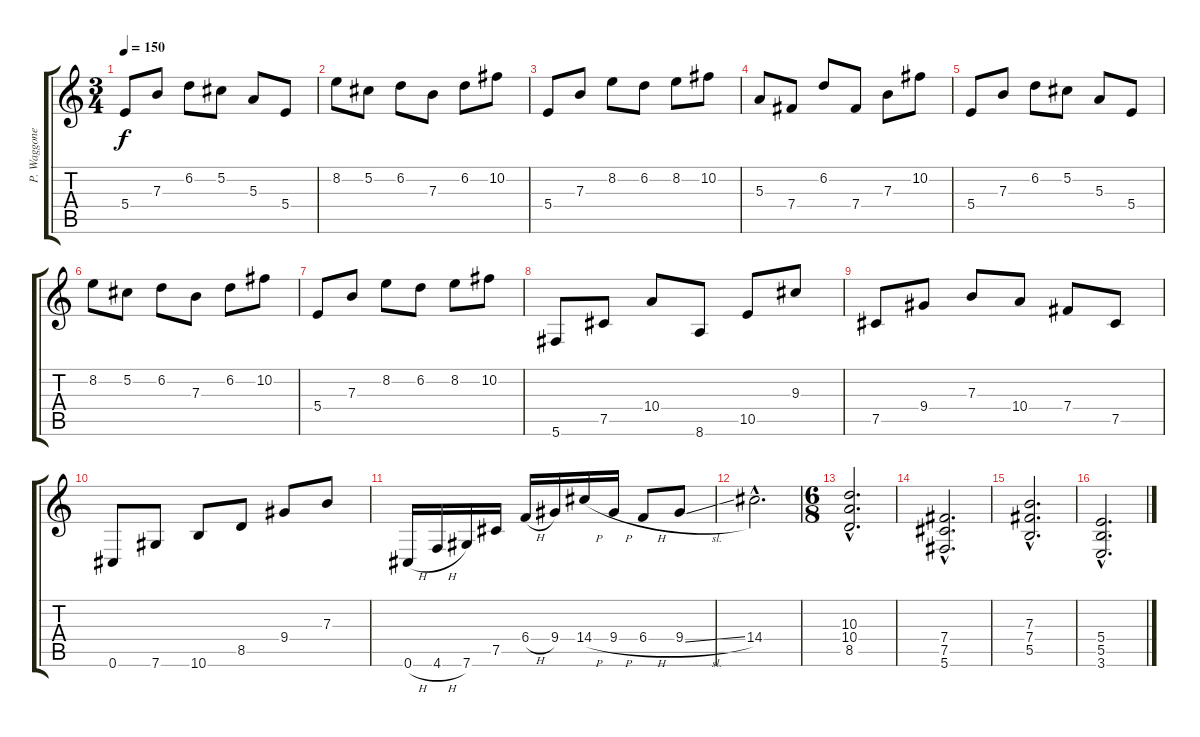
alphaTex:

\track ("P. Waggoner Gtr." "P. Waggone") {instrument distortionguitar}
\staff {score tabs}
\tuning (Db4 Ab3 E3 B2 Gb2 Db2) {hide}
\ts (3 4)
\tempo 150
\clef g2
\ks c
5.4.8{dy f} 7.3.8 6.2.8 5.2.8 5.3.8 5.4.8 |
8.2.8 5.2.8 6.2.8 7.3.8 6.2.8 10.2.8 |
5.4.8 7.3.8 8.2.8 6.2.8 8.2.8 10.2.8 |
5.3.8 7.4.8 6.2.8 7.4.8 7.3.8 10.2.8 |
5.4.8 7.3.8 6.2.8 5.2.8 5.3.8 5.4.8 |
8.2.8 5.2.8 6.2.8 7.3.8 6.2.8 10.2.8 |
5.4.8 7.3.8 8.2.8 6.2.8 8.2.8 10.2.8 |
5.6.8 7.5.8 10.4.8 8.6.8 10.5.8 9.3.8 |
7.5.8 9.4.8 7.3.8 10.4.8 7.4.8 7.5.8 |
0.6.8 7.6.8 10.6.8 8.5.8 9.4.8 7.3.8 |
0.6{h}.16 4.6{h}.16 7.6.16 7.5.16 6.4{h}.16 9.4.16 14.4{h}.16 9.4{h}.16 6.4{h}.8 9.4{sl}.8 |
14.4{hac}.2{d} |
\ts (6 8)
(10.3{hac} 10.4{hac} 8.5{hac}).2{d} |
(7.4{hac} 7.5{hac} 5.6{hac}).2{d} |
(7.3{hac} 7.4{hac} 5.5{hac}).2{d} |
(5.4{hac} 5.5{hac} 3.6{hac}).2{d}
